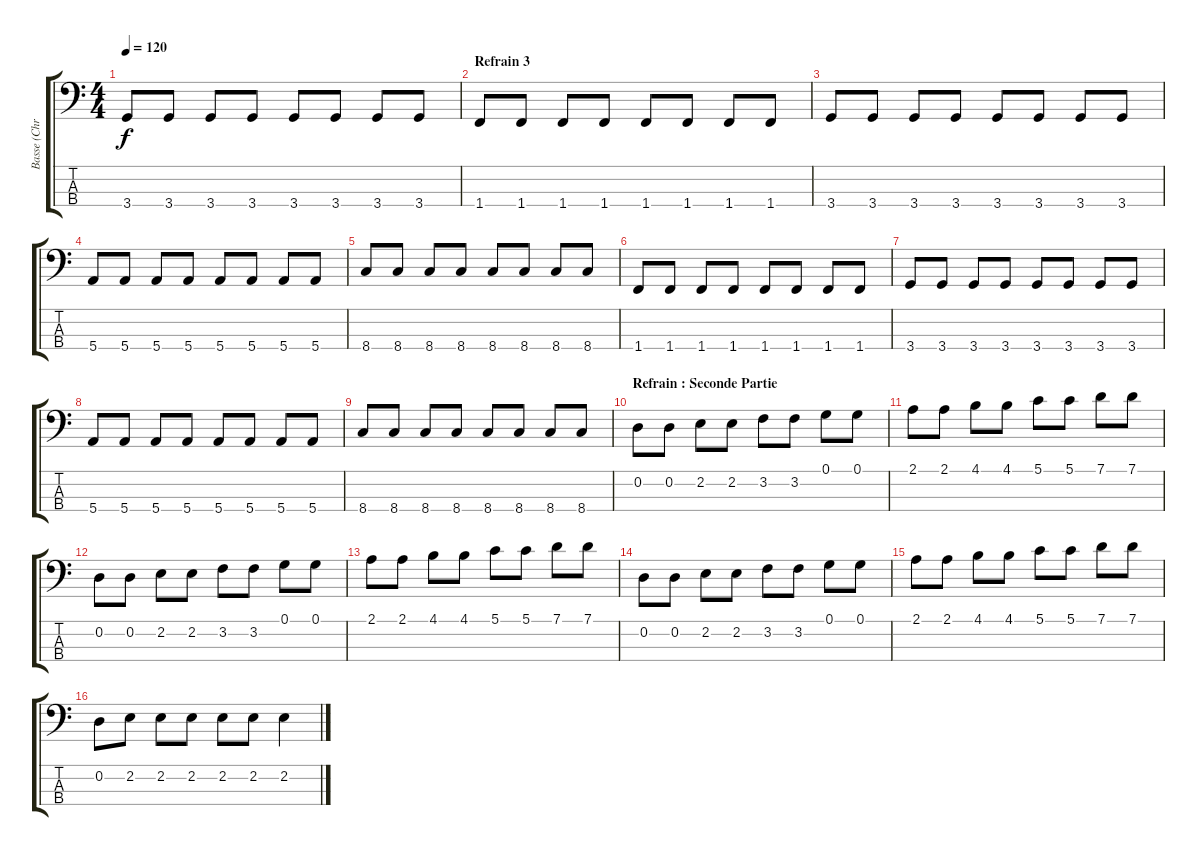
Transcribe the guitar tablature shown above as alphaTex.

\track ("Basse (Christopher Wolstenholme)" "Basse (Chr") {instrument electricbassfinger}
\staff {score tabs}
\tuning (G2 D2 A1 E1) {hide}
\ts (4 4)
\tempo 120
\clef f4
\ks c
3.4.8{dy f} 3.4.8 3.4.8 3.4.8 3.4.8 3.4.8 3.4.8 3.4.8 |
\section ("" "Refrain 3")
1.4.8 1.4.8 1.4.8 1.4.8 1.4.8 1.4.8 1.4.8 1.4.8 |
3.4.8 3.4.8 3.4.8 3.4.8 3.4.8 3.4.8 3.4.8 3.4.8 |
5.4.8 5.4.8 5.4.8 5.4.8 5.4.8 5.4.8 5.4.8 5.4.8 |
8.4.8 8.4.8 8.4.8 8.4.8 8.4.8 8.4.8 8.4.8 8.4.8 |
1.4.8 1.4.8 1.4.8 1.4.8 1.4.8 1.4.8 1.4.8 1.4.8 |
3.4.8 3.4.8 3.4.8 3.4.8 3.4.8 3.4.8 3.4.8 3.4.8 |
5.4.8 5.4.8 5.4.8 5.4.8 5.4.8 5.4.8 5.4.8 5.4.8 |
8.4.8 8.4.8 8.4.8 8.4.8 8.4.8 8.4.8 8.4.8 8.4.8 |
\section ("" "Refrain : Seconde Partie")
0.2.8 0.2.8 2.2.8 2.2.8 3.2.8 3.2.8 0.1.8 0.1.8 |
2.1.8 2.1.8 4.1.8 4.1.8 5.1.8 5.1.8 7.1.8 7.1.8 |
0.2.8 0.2.8 2.2.8 2.2.8 3.2.8 3.2.8 0.1.8 0.1.8 |
2.1.8 2.1.8 4.1.8 4.1.8 5.1.8 5.1.8 7.1.8 7.1.8 |
0.2.8 0.2.8 2.2.8 2.2.8 3.2.8 3.2.8 0.1.8 0.1.8 |
2.1.8 2.1.8 4.1.8 4.1.8 5.1.8 5.1.8 7.1.8 7.1.8 |
0.2.8 2.2.8 2.2.8 2.2.8 2.2.8 2.2.8 2.2.4
